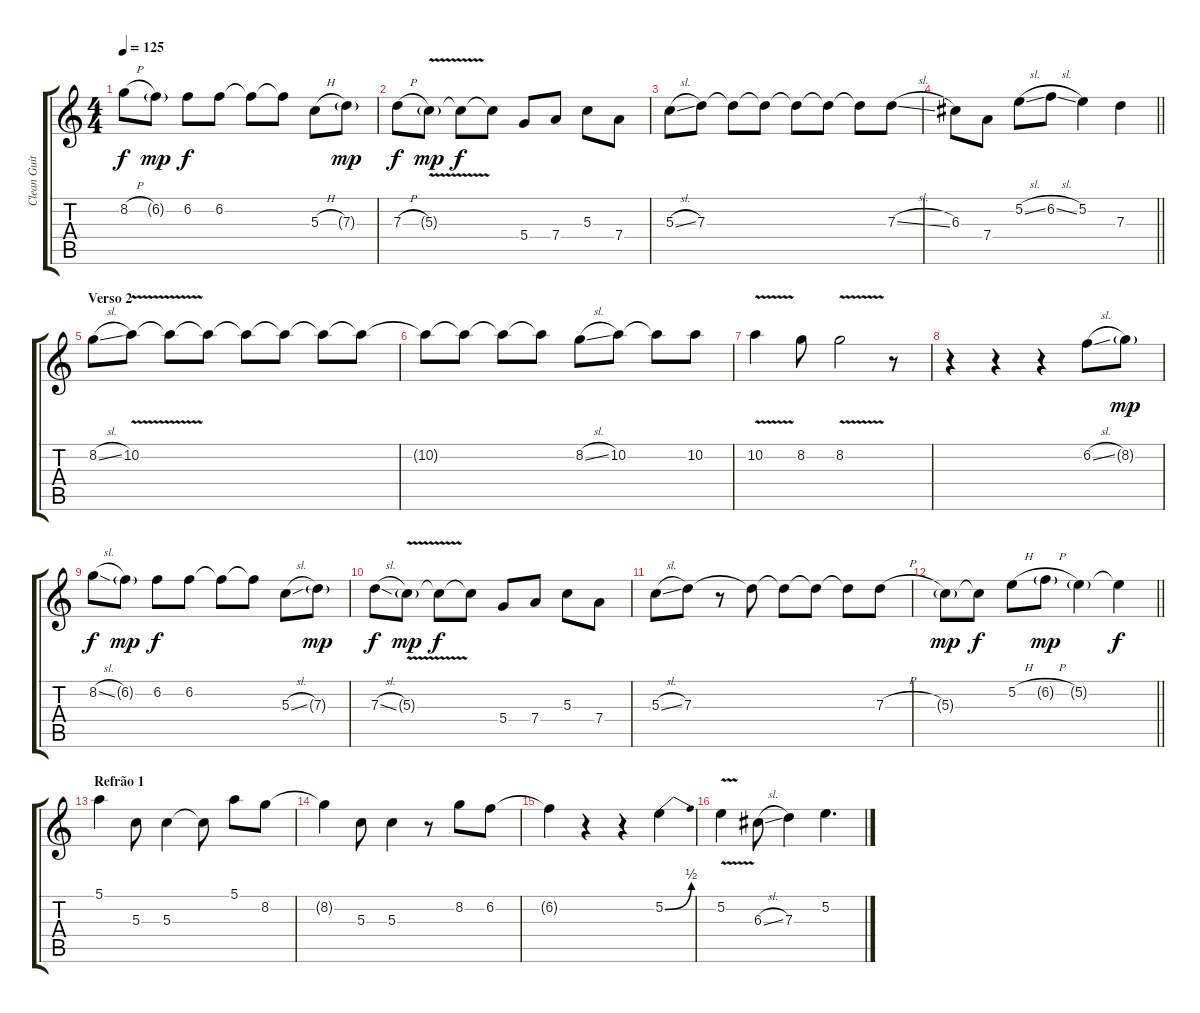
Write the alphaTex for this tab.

\track ("Clean Guitar" "Clean Guit") {instrument electricguitarclean}
\staff {score tabs}
\tuning (E4 B3 G3 D3 A2 E2) {hide}
\ts (4 4)
\tempo 125
\clef g2
\ks c
8.2{h}.8{dy f} 6.2{g}.8{dy mp} 6.2.8{dy f} 6.2.8 6.2{t}.8 6.2{t}.8 5.3{h}.8 7.3{g}.8{dy mp} |
7.3{h}.8{dy f} 5.3{v g}.8{dy mp} 5.3{t}.8{dy f} 5.3{t}.8 5.4.8 7.4.8 5.3.8 7.4.8 |
5.3{sl}.8 7.3.8 7.3{t}.8 7.3{t}.8 7.3{t}.8 7.3{t}.8 7.3{t}.8 7.3{sl}.8 |
\barLineRight lightlight
6.3.8 7.4.8 5.2{sl}.8 6.2{sl}.8 5.2.4 7.3.4 |
\section ("" "Verso 2")
8.2{sl}.8 10.2{v}.8 10.2{t}.8 10.2{t}.8 10.2{t}.8 10.2{t}.8 10.2{t}.8 10.2{t}.8 |
10.2{t}.8 10.2{t}.8 10.2{t}.8 10.2{t}.8 8.2{sl}.8 10.2.8 10.2{t}.8 10.2.8 |
10.2{v}.4 8.2.8 8.2{v}.2 r.8 |
r.4 r.4 r.4 6.2{sl}.8 8.2{g}.8{dy mp} |
8.2{sl}.8{dy f} 6.2{g}.8{dy mp} 6.2.8{dy f} 6.2.8 6.2{t}.8 6.2{t}.8 5.3{sl}.8 7.3{g}.8{dy mp} |
7.3{sl}.8{dy f} 5.3{v g}.8{dy mp} 5.3{t}.8{dy f} 5.3{t}.8 5.4.8 7.4.8 5.3.8 7.4.8 |
5.3{sl}.8 7.3.8 r.8 7.3{t}.8 7.3{t}.8 7.3{t}.8 7.3{t}.8 7.3{h}.8 |
\barLineRight lightlight
5.3{g}.8{dy mp} 5.3{t}.8{dy f} 5.2{h}.8 6.2{h g}.8{dy mp} 5.2{g}.4 5.2{t}.4{dy f} |
\section ("" "Refrão 1")
5.1.4 5.3.8 5.3.4 5.3{t}.8 5.1.8 8.2.8 |
8.2{t}.4 5.3.8 5.3.4 r.8 8.2.8 6.2.8 |
6.2{t}.4 r.4 r.4 5.2{be (bend 0 0 60 2)}.4 |
5.2{v}.4 6.3{sl}.8 7.3.4 5.2.4{d}
